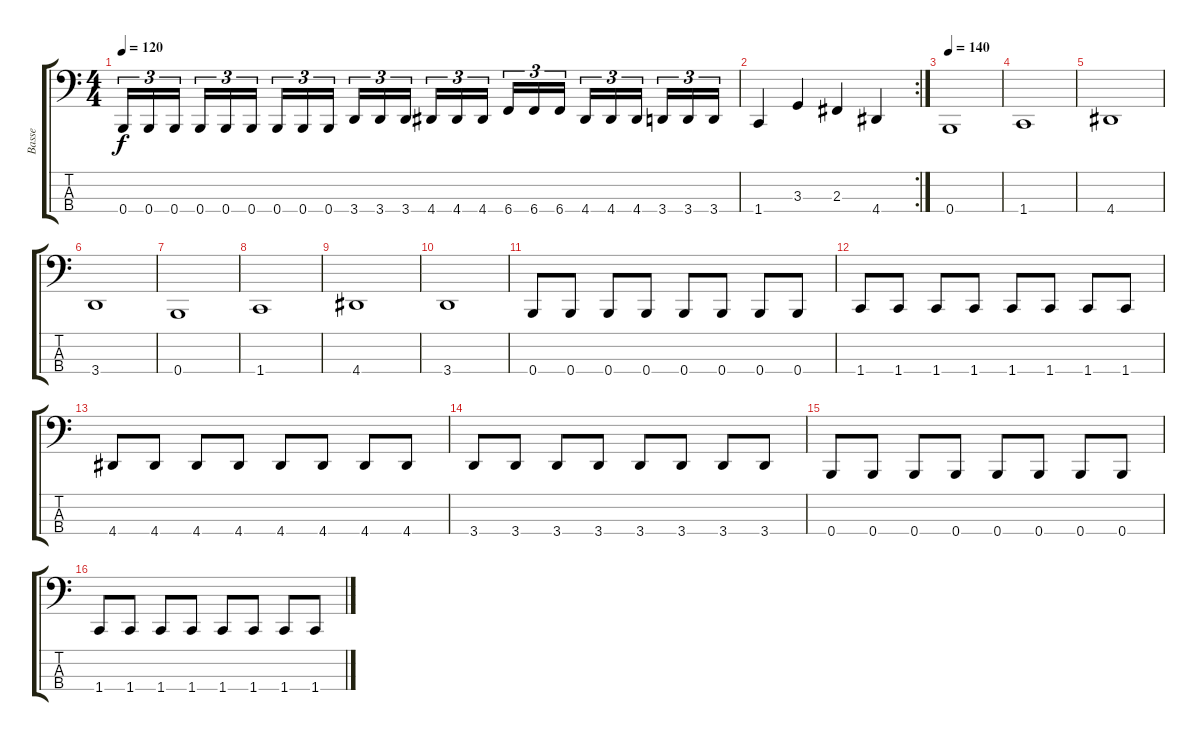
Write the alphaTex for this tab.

\track ("Basse" "Basse") {instrument electricbassfinger}
\staff {score tabs}
\tuning (D2 A1 E1 B0) {hide}
\ts (4 4)
\tempo 120
\clef f4
\ks c
0.4.16{tu (3 2) dy f} 0.4.16{tu (3 2)} 0.4.16{tu (3 2) beam splitsecondary} 0.4.16{tu (3 2)} 0.4.16{tu (3 2)} 0.4.16{tu (3 2)} 0.4.16{tu (3 2)} 0.4.16{tu (3 2)} 0.4.16{tu (3 2) beam splitsecondary} 3.4.16{tu (3 2)} 3.4.16{tu (3 2)} 3.4.16{tu (3 2)} 4.4.16{tu (3 2)} 4.4.16{tu (3 2)} 4.4.16{tu (3 2) beam splitsecondary} 6.4.16{tu (3 2)} 6.4.16{tu (3 2)} 6.4.16{tu (3 2)} 4.4.16{tu (3 2)} 4.4.16{tu (3 2)} 4.4.16{tu (3 2) beam splitsecondary} 3.4.16{tu (3 2)} 3.4.16{tu (3 2)} 3.4.16{tu (3 2)} |
\rc 2
1.4.4 3.3.4 2.3.4 4.4.4 |
\tempo 140
0.4.1 |
1.4.1 |
4.4.1 |
3.4.1 |
0.4.1 |
1.4.1 |
4.4.1 |
3.4.1 |
0.4.8 0.4.8 0.4.8 0.4.8 0.4.8 0.4.8 0.4.8 0.4.8 |
1.4.8 1.4.8 1.4.8 1.4.8 1.4.8 1.4.8 1.4.8 1.4.8 |
4.4.8 4.4.8 4.4.8 4.4.8 4.4.8 4.4.8 4.4.8 4.4.8 |
3.4.8 3.4.8 3.4.8 3.4.8 3.4.8 3.4.8 3.4.8 3.4.8 |
0.4.8 0.4.8 0.4.8 0.4.8 0.4.8 0.4.8 0.4.8 0.4.8 |
1.4.8 1.4.8 1.4.8 1.4.8 1.4.8 1.4.8 1.4.8 1.4.8
